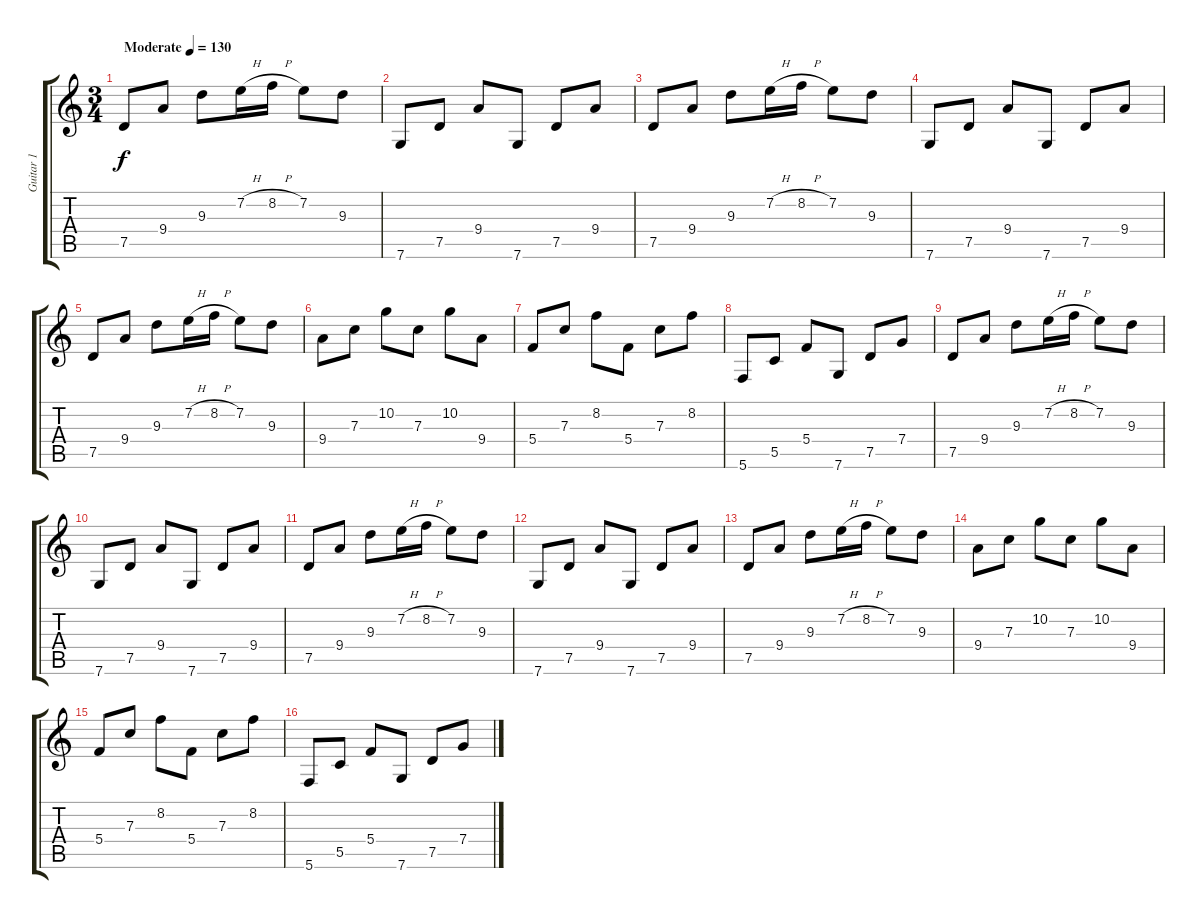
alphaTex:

\track ("Guitar 1" "Guitar 1") {instrument acousticguitarsteel}
\staff {score tabs}
\tuning (D4 A3 F3 C3 G2 C2) {hide}
\ts (3 4)
\tempo (130 "Moderate")
\clef g2
\ks c
7.5.8{dy f instrument acousticguitarsteel} 9.4.8 9.3.8 7.2{h}.16 8.2{h}.16 7.2.8 9.3.8 |
7.6.8 7.5.8 9.4.8 7.6.8 7.5.8 9.4.8 |
7.5.8 9.4.8 9.3.8 7.2{h}.16 8.2{h}.16 7.2.8 9.3.8 |
7.6.8 7.5.8 9.4.8 7.6.8 7.5.8 9.4.8 |
7.5.8 9.4.8 9.3.8 7.2{h}.16 8.2{h}.16 7.2.8 9.3.8 |
9.4.8 7.3.8 10.2.8 7.3.8 10.2.8 9.4.8 |
5.4.8 7.3.8 8.2.8 5.4.8 7.3.8 8.2.8 |
5.6.8 5.5.8 5.4.8 7.6.8 7.5.8 7.4.8 |
7.5.8 9.4.8 9.3.8 7.2{h}.16 8.2{h}.16 7.2.8 9.3.8 |
7.6.8 7.5.8 9.4.8 7.6.8 7.5.8 9.4.8 |
7.5.8 9.4.8 9.3.8 7.2{h}.16 8.2{h}.16 7.2.8 9.3.8 |
7.6.8 7.5.8 9.4.8 7.6.8 7.5.8 9.4.8 |
7.5.8 9.4.8 9.3.8 7.2{h}.16 8.2{h}.16 7.2.8 9.3.8 |
9.4.8 7.3.8 10.2.8 7.3.8 10.2.8 9.4.8 |
5.4.8 7.3.8 8.2.8 5.4.8 7.3.8 8.2.8 |
5.6.8 5.5.8 5.4.8 7.6.8 7.5.8 7.4.8
